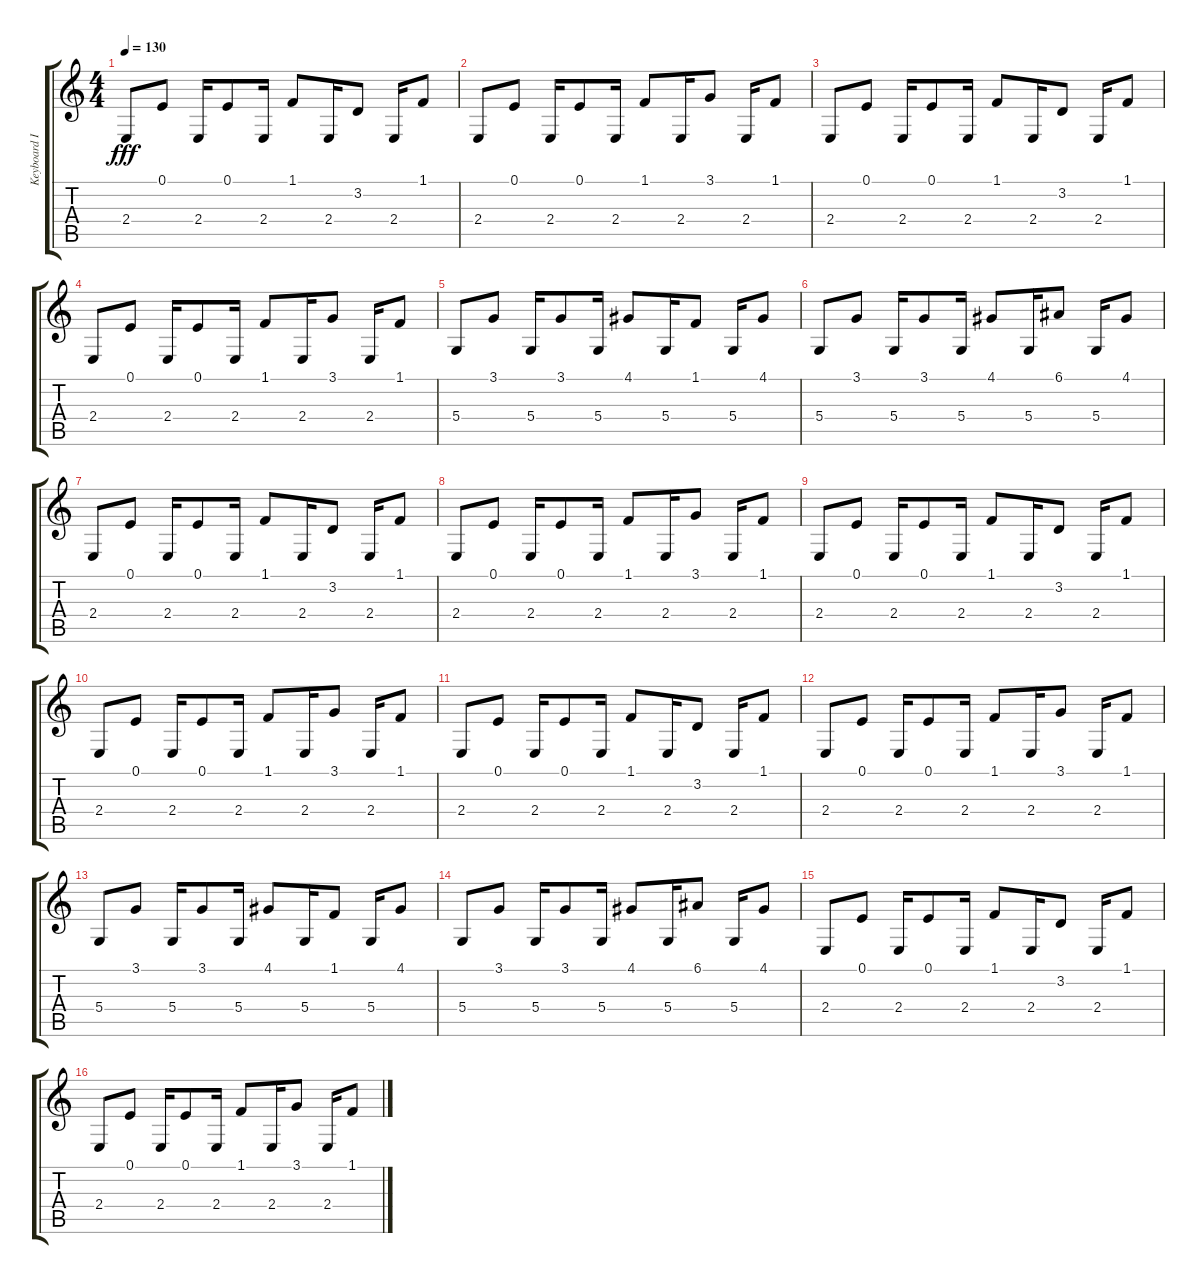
\track ("Keyboard I" "Keyboard I") {instrument pad1newage}
\staff {score tabs}
\tuning (E4 B3 G3 D3 A2 E2) {hide}
\ts (4 4)
\tempo 130
\clef g2
\ks c
2.4.8{dy fff} 0.1.8 2.4.16 0.1.8 2.4.16 1.1.8 2.4.16 3.2.8 2.4.16 1.1.8 |
2.4.8 0.1.8 2.4.16 0.1.8 2.4.16 1.1.8 2.4.16 3.1.8 2.4.16 1.1.8 |
2.4.8 0.1.8 2.4.16 0.1.8 2.4.16 1.1.8 2.4.16 3.2.8 2.4.16 1.1.8 |
2.4.8 0.1.8 2.4.16 0.1.8 2.4.16 1.1.8 2.4.16 3.1.8 2.4.16 1.1.8 |
5.4.8 3.1.8 5.4.16 3.1.8 5.4.16 4.1.8 5.4.16 1.1.8 5.4.16 4.1.8 |
5.4.8 3.1.8 5.4.16 3.1.8 5.4.16 4.1.8 5.4.16 6.1.8 5.4.16 4.1.8 |
2.4.8 0.1.8 2.4.16 0.1.8 2.4.16 1.1.8 2.4.16 3.2.8 2.4.16 1.1.8 |
2.4.8 0.1.8 2.4.16 0.1.8 2.4.16 1.1.8 2.4.16 3.1.8 2.4.16 1.1.8 |
2.4.8 0.1.8 2.4.16 0.1.8 2.4.16 1.1.8 2.4.16 3.2.8 2.4.16 1.1.8 |
2.4.8 0.1.8 2.4.16 0.1.8 2.4.16 1.1.8 2.4.16 3.1.8 2.4.16 1.1.8 |
2.4.8 0.1.8 2.4.16 0.1.8 2.4.16 1.1.8 2.4.16 3.2.8 2.4.16 1.1.8 |
2.4.8 0.1.8 2.4.16 0.1.8 2.4.16 1.1.8 2.4.16 3.1.8 2.4.16 1.1.8 |
5.4.8 3.1.8 5.4.16 3.1.8 5.4.16 4.1.8 5.4.16 1.1.8 5.4.16 4.1.8 |
5.4.8 3.1.8 5.4.16 3.1.8 5.4.16 4.1.8 5.4.16 6.1.8 5.4.16 4.1.8 |
2.4.8 0.1.8 2.4.16 0.1.8 2.4.16 1.1.8 2.4.16 3.2.8 2.4.16 1.1.8 |
2.4.8 0.1.8 2.4.16 0.1.8 2.4.16 1.1.8 2.4.16 3.1.8 2.4.16 1.1.8
